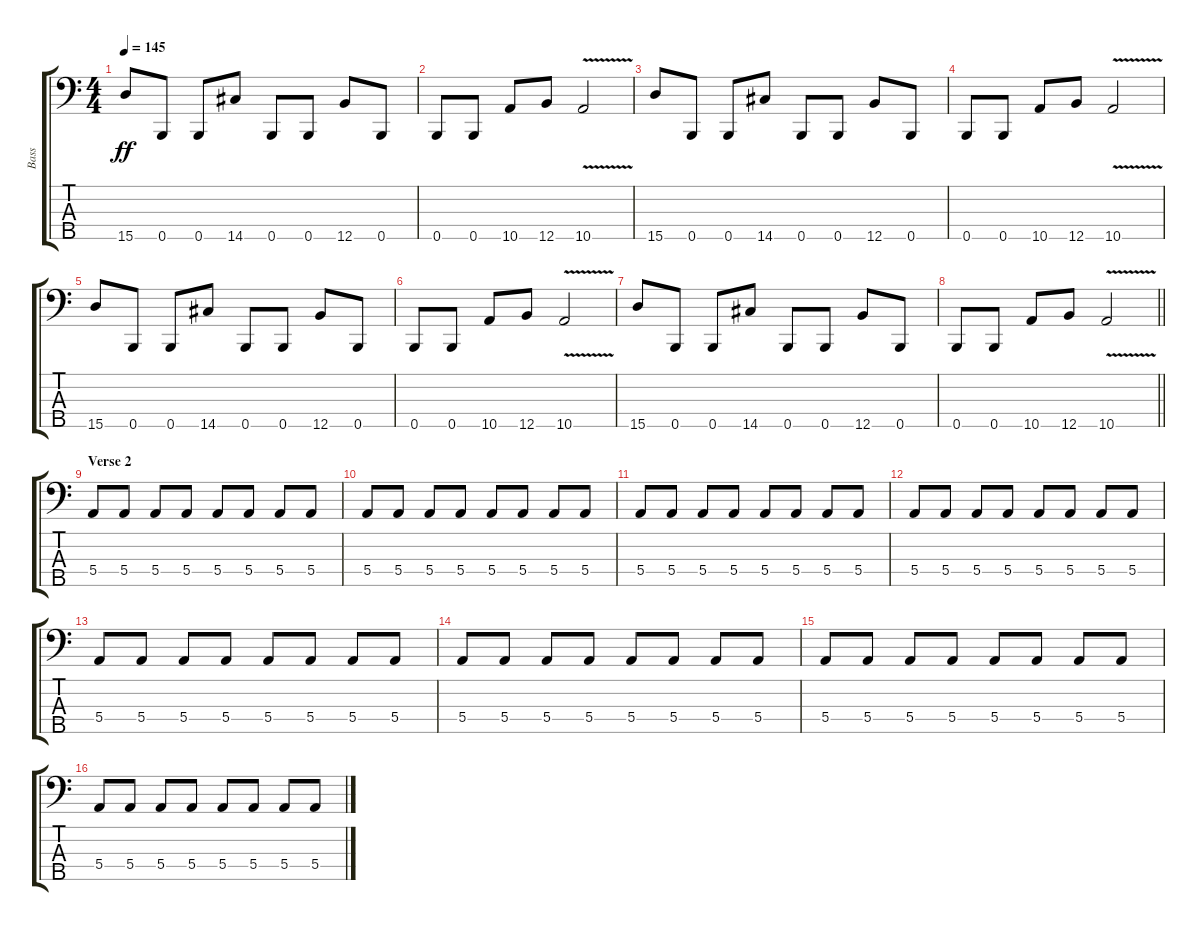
\track ("Bass" "Bass") {instrument electricbassfinger}
\staff {score tabs}
\tuning (G2 D2 A1 E1 B0) {hide}
\ts (4 4)
\tempo 145
\clef f4
\ks c
15.5.8{dy ff} 0.5.8 0.5.8 14.5.8 0.5.8 0.5.8 12.5.8 0.5.8 |
0.5.8 0.5.8 10.5.8 12.5.8 10.5{v}.2 |
15.5.8 0.5.8 0.5.8 14.5.8 0.5.8 0.5.8 12.5.8 0.5.8 |
0.5.8 0.5.8 10.5.8 12.5.8 10.5{v}.2 |
15.5.8 0.5.8 0.5.8 14.5.8 0.5.8 0.5.8 12.5.8 0.5.8 |
0.5.8 0.5.8 10.5.8 12.5.8 10.5{v}.2 |
15.5.8 0.5.8 0.5.8 14.5.8 0.5.8 0.5.8 12.5.8 0.5.8 |
\barLineRight lightlight
0.5.8 0.5.8 10.5.8 12.5.8 10.5{v}.2 |
\section ("" "Verse 2")
5.4.8 5.4.8 5.4.8 5.4.8 5.4.8 5.4.8 5.4.8 5.4.8 |
5.4.8 5.4.8 5.4.8 5.4.8 5.4.8 5.4.8 5.4.8 5.4.8 |
5.4.8 5.4.8 5.4.8 5.4.8 5.4.8 5.4.8 5.4.8 5.4.8 |
5.4.8 5.4.8 5.4.8 5.4.8 5.4.8 5.4.8 5.4.8 5.4.8 |
5.4.8 5.4.8 5.4.8 5.4.8 5.4.8 5.4.8 5.4.8 5.4.8 |
5.4.8 5.4.8 5.4.8 5.4.8 5.4.8 5.4.8 5.4.8 5.4.8 |
5.4.8 5.4.8 5.4.8 5.4.8 5.4.8 5.4.8 5.4.8 5.4.8 |
5.4.8 5.4.8 5.4.8 5.4.8 5.4.8 5.4.8 5.4.8 5.4.8
